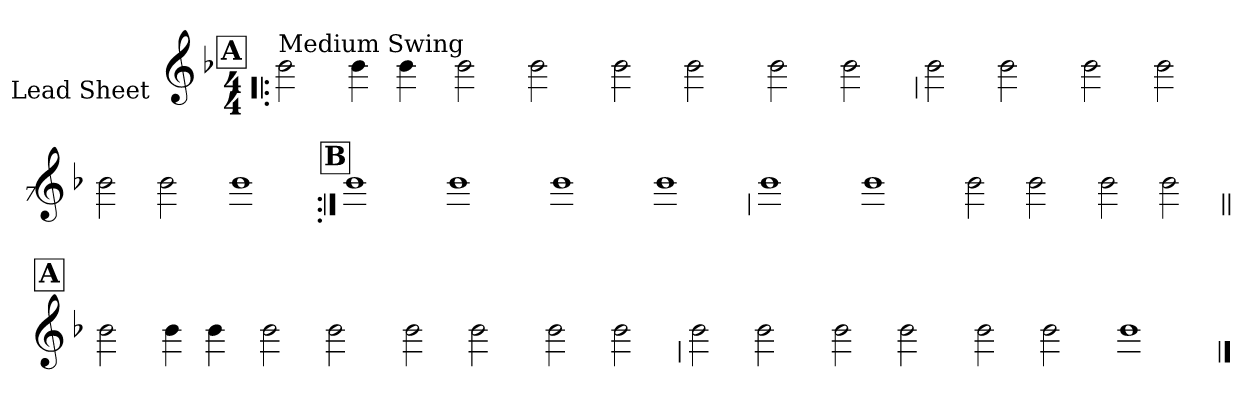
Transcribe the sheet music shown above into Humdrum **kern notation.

**kern
*part1
*staff1
*I"Lead Sheet
*stria0
*clefG2
*k[b-]
*F:
*M4/4
!!LO:REH:place=s1:a:t=A
=1!|:
!LO:TX:a:t=Medium Swing
2b-
4b-
4b-
=2-
2b-
2b-
=3-
2b-
2b-
=4-
2b-
2b-
!!LO:LB:g=z
=5
2b-
2b-
=6-
2b-
2b-
=7-
2b-
2b-
=8-
1b-
!!LO:LB:g=z
!!LO:REH:place=s1:a:t=B
=9:|!
1b-
=10-
1b-
=11-
1b-
=12-
1b-
!!LO:LB:g=z
=13
1b-
=14-
1b-
=15-
2b-
2b-
=16-
2b-
2b-
!!LO:LB:g=z
!!LO:REH:place=s1:a:t=A
=17||
2b-
4b-
4b-
=18-
2b-
2b-
=19-
2b-
2b-
=20-
2b-
2b-
!!LO:LB:g=z
=21
2b-
2b-
=22-
2b-
2b-
=23-
2b-
2b-
=24-
1b-
==
*-
